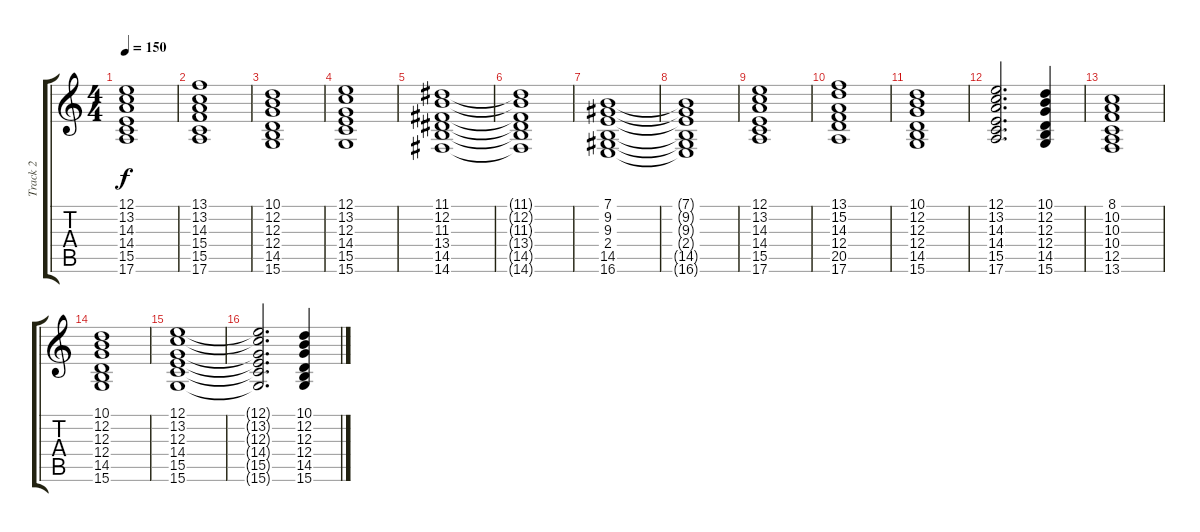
\track ("Track 2" "Track 2") {instrument stringensemble2}
\staff {score tabs}
\tuning (E4 B3 G3 D3 A2 E2) {hide}
\ts (4 4)
\tempo 150
\clef g2
\ks c
(12.1 13.2 14.3 14.4 15.5 17.6).1{dy f volume 10 instrument churchorgan} |
(13.1 13.2 14.3 15.4 15.5 17.6).1{volume 10 instrument churchorgan} |
(10.1 12.2 12.3 12.4 14.5 15.6).1 |
(12.1 13.2 12.3 14.4 15.5 15.6).1 |
(11.1 12.2 11.3 13.4 14.5 14.6).1 |
(11.1{t} 12.2{t} 11.3{t} 13.4{t} 14.5{t} 14.6{t}).1 |
(7.1 9.2 9.3 2.4 14.5 16.6).1 |
(7.1{t} 9.2{t} 9.3{t} 2.4{t} 14.5{t} 16.6{t}).1 |
(12.1 13.2 14.3 14.4 15.5 17.6).1{volume 10 instrument churchorgan} |
(13.1 15.2 14.3 12.4 20.5 17.6).1 |
(10.1 12.2 12.3 12.4 14.5 15.6).1 |
(12.1 13.2 14.3 14.4 15.5 17.6).2{d volume 10 instrument churchorgan} (10.1 12.2 12.3 12.4 14.5 15.6).4 |
(8.1 10.2 10.3 10.4 12.5 13.6).1 |
(10.1 12.2 12.3 12.4 14.5 15.6).1 |
(12.1 13.2 12.3 14.4 15.5 15.6).1 |
(12.1{t} 13.2{t} 12.3{t} 14.4{t} 15.5{t} 15.6{t}).2{d} (10.1 12.2 12.3 12.4 14.5 15.6).4
